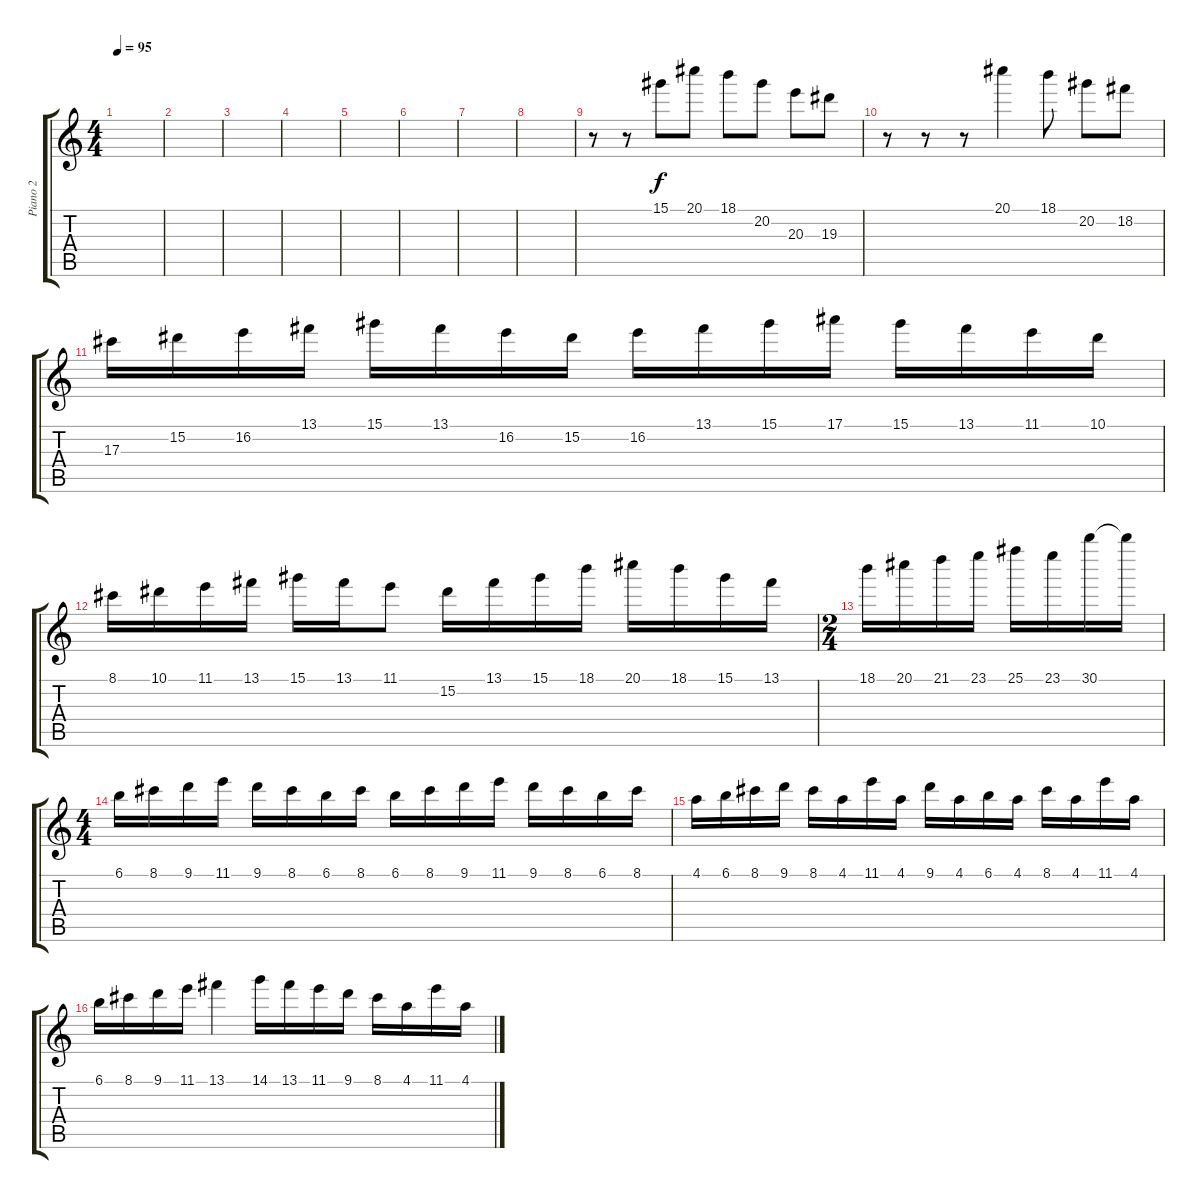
\track ("Piano 2" "Piano 2") {instrument acousticgrandpiano}
\staff {score tabs}
\tuning (F5 C5 Ab4 Eb4 Bb3 F3) {hide}
\ts (4 4)
\tempo 95
\clef g2
\ks c
|
|
|
|
|
|
|
|
r.8{instrument acousticgrandpiano} r.8 15.1.8 20.1.8 18.1.8 20.2.8 20.3.8 19.3.8 |
r.8 r.8 r.8 20.1.4 18.1.8 20.2.8 18.2.8 |
17.3.16 15.2.16 16.2.16 13.1.16 15.1.16 13.1.16 16.2.16 15.2.16 16.2.16 13.1.16 15.1.16 17.1.16 15.1.16 13.1.16 11.1.16 10.1.16 |
8.1.16 10.1.16 11.1.16 13.1.16 15.1.16 13.1.16 11.1.8 15.2.16 13.1.16 15.1.16 18.1.16 20.1.16 18.1.16 15.1.16 13.1.16 |
\ts (2 4)
18.1.16{instrument musicbox} 20.1.16 21.1.16 23.1.16 25.1.16 23.1.16 30.1.16 30.1{t}.16 |
\ts (4 4)
6.1.16{instrument acousticgrandpiano} 8.1.16 9.1.16 11.1.16 9.1.16 8.1.16 6.1.16 8.1.16 6.1.16 8.1.16 9.1.16 11.1.16 9.1.16 8.1.16 6.1.16 8.1.16 |
4.1.16 6.1.16 8.1.16 9.1.16 8.1.16 4.1.16 11.1.16 4.1.16 9.1.16 4.1.16 6.1.16 4.1.16 8.1.16 4.1.16 11.1.16 4.1.16 |
6.1.16 8.1.16 9.1.16 11.1.16 13.1.4 14.1.16 13.1.16 11.1.16 9.1.16 8.1.16 4.1.16 11.1.16 4.1.16
